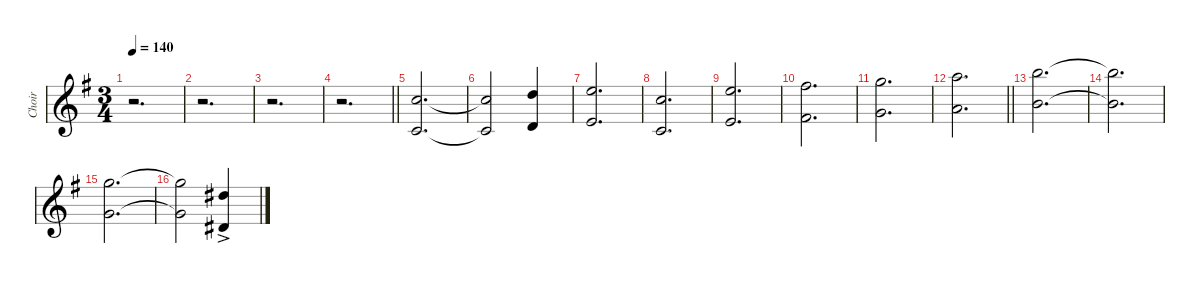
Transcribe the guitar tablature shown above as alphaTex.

\defaultSystemsLayout 8
\hideDynamics
\bracketExtendMode groupsimilarinstruments
\firstSystemTrackNameMode fullname
\otherSystemsTrackNameOrientation horizontal
\track ("Choir" "chr.") {defaultSystemsLayout 8 instrument choiraahs}
\staff {score}
\tuning (E4 B3 G3 D3 A2 E2)
\ts (3 4)
\tempo 140
\clef g2
\ks g
r.2{d dy f beam Down} |
r.2{d beam Down} |
r.2{d beam Down} |
\barLineRight lightlight
r.2{d beam Down} |
(13.2{acc forcenatural} 10.4{acc forcenatural}).2{d beam Up} |
(13.2{t acc forcenatural} 10.4{t acc forcenatural}).2{beam Up} (15.2{acc forcenatural} 12.4{acc forcenatural}).4{beam Up} |
(17.2{acc forcenatural} 14.4{acc forcenatural}).2{d beam Up} |
(13.2{acc forcenatural} 10.4{acc forcenatural}).2{d beam Up} |
(17.2{acc forcenatural} 14.4{acc forcenatural}).2{d beam Up} |
(19.2{acc #} 16.4{acc #}).2{d beam Down} |
(20.2{acc forcenatural} 17.4{acc forcenatural}).2{d beam Down} |
\barLineRight lightlight
(22.2{acc forcenatural} 19.4{acc forcenatural}).2{d beam Down} |
(24.2{acc forcenatural} 21.4{acc forcenatural}).2{d beam Down} |
(24.2{t acc forcenatural} 21.4{t acc forcenatural}).2{d beam Down} |
(20.2{acc forcenatural} 17.4{acc forcenatural}).2{d beam Down} |
(20.2{t acc forcenatural} 17.4{t acc forcenatural}).2{beam Down} (16.2{ac acc #} 13.4{ac acc #}).4{dy fff beam Up}
